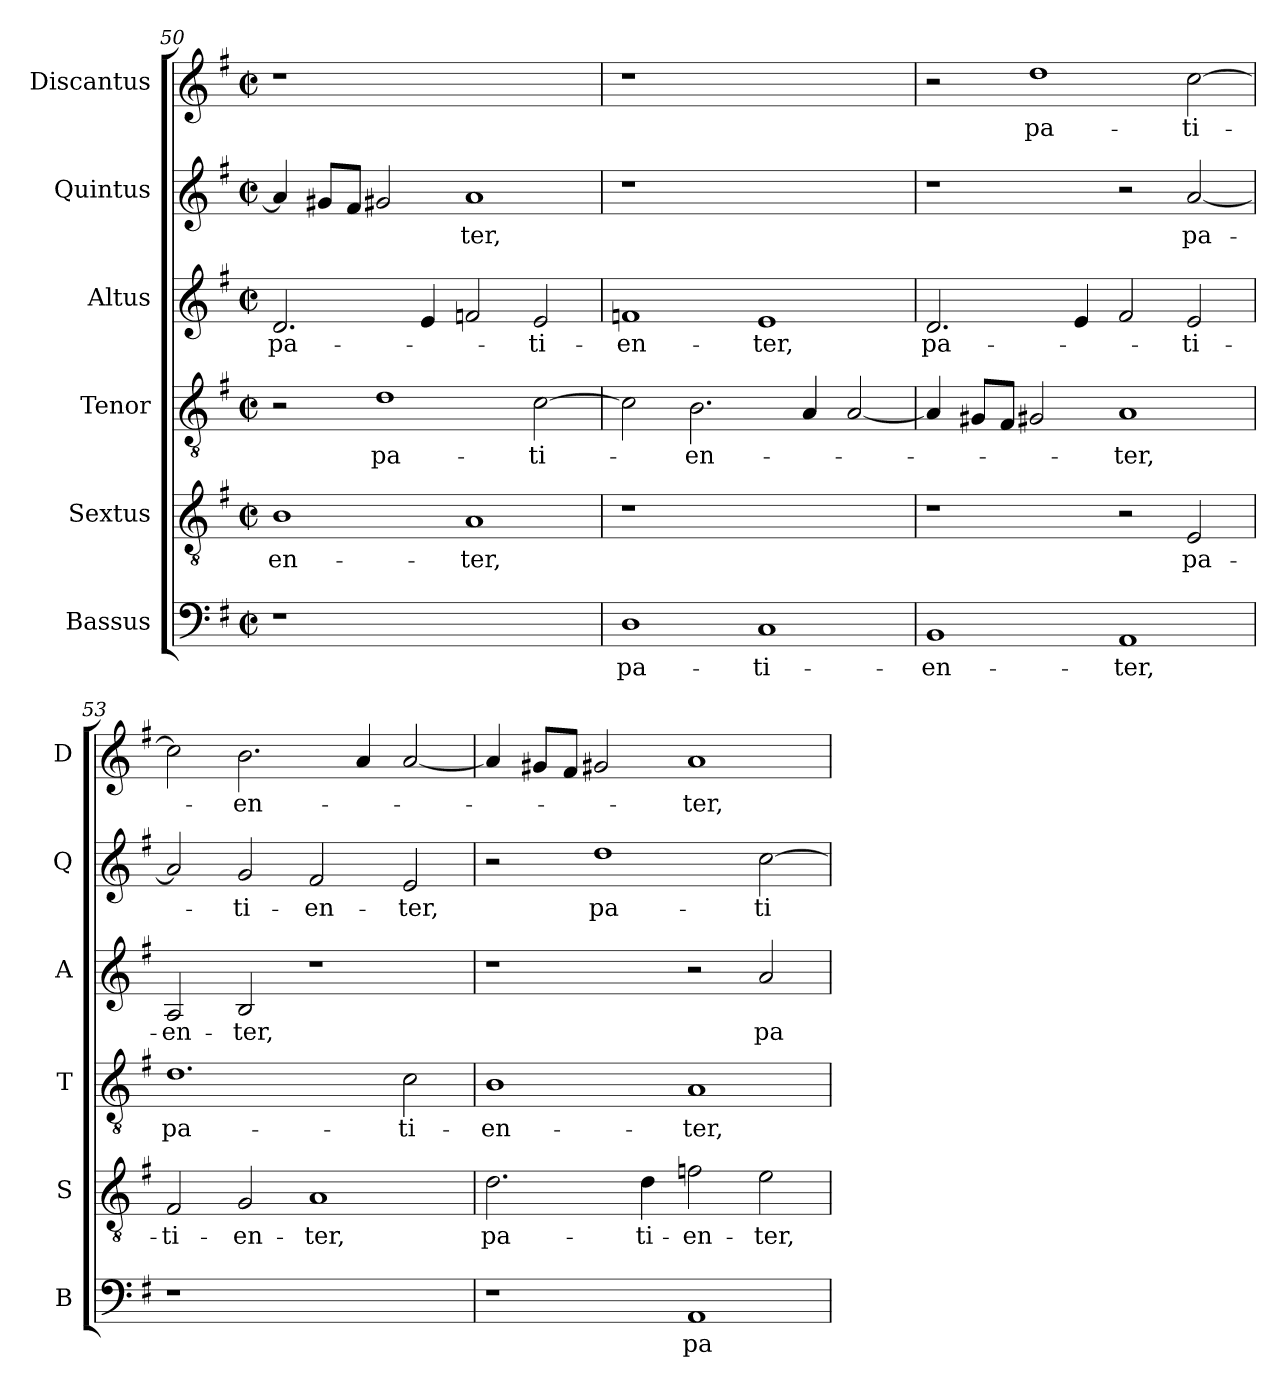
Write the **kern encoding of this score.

**kern	**text	**kern	**text	**kern	**text	**kern	**text	**kern	**text	**kern	**text
*part6	*part6	*part5	*part5	*part4	*part4	*part3	*part3	*part2	*part2	*part1	*part1
*staff6	*staff6	*staff5	*staff5	*staff4	*staff4	*staff3	*staff3	*staff2	*staff2	*staff1	*staff1
*I"Bassus	*	*I"Sextus	*	*I"Tenor	*	*I"Altus	*	*I"Quintus	*	*I"Discantus	*
*I'B	*	*I'S	*	*I'T	*	*I'A	*	*I'Q	*	*I'D	*
*clefF4	*	*clefGv2	*	*clefGv2	*	*clefG2	*	*clefG2	*	*clefG2	*
*k[f#]	*	*k[f#]	*	*k[f#]	*	*k[f#]	*	*k[f#]	*	*k[f#]	*
*G:	*	*G:	*	*G:	*	*G:	*	*G:	*	*G:	*
*M2/2	*	*M2/2	*	*M2/2	*	*M2/2	*	*M2/2	*	*M2/2	*
*met(c|)	*	*met(c|)	*	*met(c|)	*	*met(c|)	*	*met(c|)	*	*met(c|)	*
=50	=50	=50	=50	=50	=50	=50	=50	=50	=50	=50	=50
!	!	!	!LO:LY:b	!	!	!	!LO:LY:b	!	!	!	!
1r	.	1B	-en-	2r	.	2.d/	pa-	4a/]	.	1r	.
.	.	.	.	.	.	.	.	8g#X/L	.	.	.
.	.	.	.	.	.	.	.	8f#/J	.	.	.
!	!	!	!	!	!LO:LY:b	!	!	!	!	!	!
.	.	.	.	1d	pa-	.	.	2g#X/	.	.	.
.	.	.	.	.	.	4e/	.	.	.	.	.
!	!	!	!LO:LY:b	!	!	!	!	!	!LO:LY:b	!	!
1ryy	.	1A	-ter,	.	.	2fn/	.	1a	-ter,	1ryy	.
!	!	!	!	!	!LO:LY:b	!	!LO:LY:b	!	!	!	!
.	.	.	.	[2c\	-ti-	2e/	-ti-	.	.	.	.
=51	=51	=51	=51	=51	=51	=51	=51	=51	=51	=51	=51
!	!LO:LY:b	!	!	!	!	!	!LO:LY:b	!	!	!	!
1D	pa-	1r	.	2c\]	.	1fn	-en-	1r	.	1r	.
!	!	!	!	!	!LO:LY:b	!	!	!	!	!	!
.	.	.	.	2.B\	-en-	.	.	.	.	.	.
!	!LO:LY:b	!	!	!	!	!	!LO:LY:b	!	!	!	!
1C	-ti-	1ryy	.	.	.	1e	-ter,	1ryy	.	1ryy	.
.	.	.	.	4A/	.	.	.	.	.	.	.
.	.	.	.	[2A/	.	.	.	.	.	.	.
=52	=52	=52	=52	=52	=52	=52	=52	=52	=52	=52	=52
!	!LO:LY:b	!	!	!	!	!	!LO:LY:b	!	!	!	!
1BB	-en-	1r	.	4A/]	.	2.d/	pa-	1r	.	2r	.
.	.	.	.	8G#X/L	.	.	.	.	.	.	.
.	.	.	.	8F#/J	.	.	.	.	.	.	.
!	!	!	!	!	!	!	!	!	!	!	!LO:LY:b
.	.	.	.	2G#X/	.	.	.	.	.	1dd	pa-
.	.	.	.	.	.	4e/	.	.	.	.	.
!	!LO:LY:b	!	!	!	!LO:LY:b	!	!	!	!	!	!
1AA	-ter,	2r	.	1A	-ter,	2f#/	.	2r	.	.	.
!	!	!	!LO:LY:b	!	!	!	!LO:LY:b	!	!LO:LY:b	!	!LO:LY:b
.	.	2E/	pa-	.	.	2e/	-ti-	[2a/	pa-	[2cc\	-ti-
=53	=53	=53	=53	=53	=53	=53	=53	=53	=53	=53	=53
!	!	!	!LO:LY:b	!	!LO:LY:b	!	!LO:LY:b	!	!	!	!
1r	.	2F#/	-ti-	1.d	pa-	2A/	-en-	2a/]	.	2cc\]	.
!	!	!	!LO:LY:b	!	!	!	!LO:LY:b	!	!LO:LY:b	!	!LO:LY:b
.	.	2G/	-en-	.	.	2B/	-ter,	2g/	-ti-	2.b\	-en-
!	!	!	!LO:LY:b	!	!	!	!	!	!LO:LY:b	!	!
1ryy	.	1A	-ter,	.	.	1r	.	2f#/	-en-	.	.
.	.	.	.	.	.	.	.	.	.	4a/	.
!	!	!	!	!	!LO:LY:b	!	!	!	!LO:LY:b	!	!
.	.	.	.	2c\	-ti-	.	.	2e/	-ter,	[2a/	.
!!LO:LB:g=z
=54	=54	=54	=54	=54	=54	=54	=54	=54	=54	=54	=54
!	!	!	!LO:LY:b	!	!LO:LY:b	!	!	!	!	!	!
1r	.	2.d\	pa-	1B	-en-	1r	.	2r	.	4a/]	.
.	.	.	.	.	.	.	.	.	.	8g#X/L	.
.	.	.	.	.	.	.	.	.	.	8f#/J	.
!	!	!	!	!	!	!	!	!	!LO:LY:b	!	!
.	.	.	.	.	.	.	.	1dd	pa-	2g#X/	.
!	!	!	!LO:LY:b	!	!	!	!	!	!	!	!
.	.	4d\	-ti-	.	.	.	.	.	.	.	.
!	!LO:LY:b	!	!LO:LY:b	!	!LO:LY:b	!	!	!	!	!	!LO:LY:b
1AA	pa-	2fn\	-en-	1A	-ter,	2r	.	.	.	1a	-ter,
!	!	!	!LO:LY:b	!	!	!	!LO:LY:b	!	!LO:LY:b	!	!
.	.	2e\	-ter,	.	.	2a/	pa-	[2cc\	-ti-	.	.
=	=	=	=	=	=	=	=	=	=	=	=
*-	*-	*-	*-	*-	*-	*-	*-	*-	*-	*-	*-
